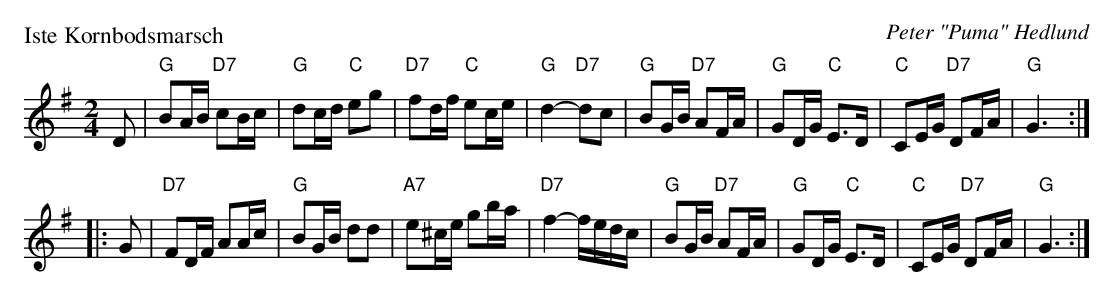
X:1
P: Iste Kornbodsmarsch
C:Peter "Puma" Hedlund
M:2/4
L:1/16
K:G
  D2| "G"B2AB "D7"c2Bc | "G"d2cd "C"e2g2|"D7"f2df  "C"e2ce | "G"d4- "D7"d2c2 \
    | "G"B2GB "D7"A2FA | "G"G2DG "C"E3D | "C"C2EG "D7"D2FA | "G"G6      :|
|:G2|"D7"F2DF     A2Ac | "G"B2GB    d2d2|"A7"e2^ce    g2ba |"D7"f4-     fedc \
    | "G"B2GB "D7"A2FA | "G"G2DG "C"E3D | "C"C2EG "D7"D2FA | "G"G6      :|
